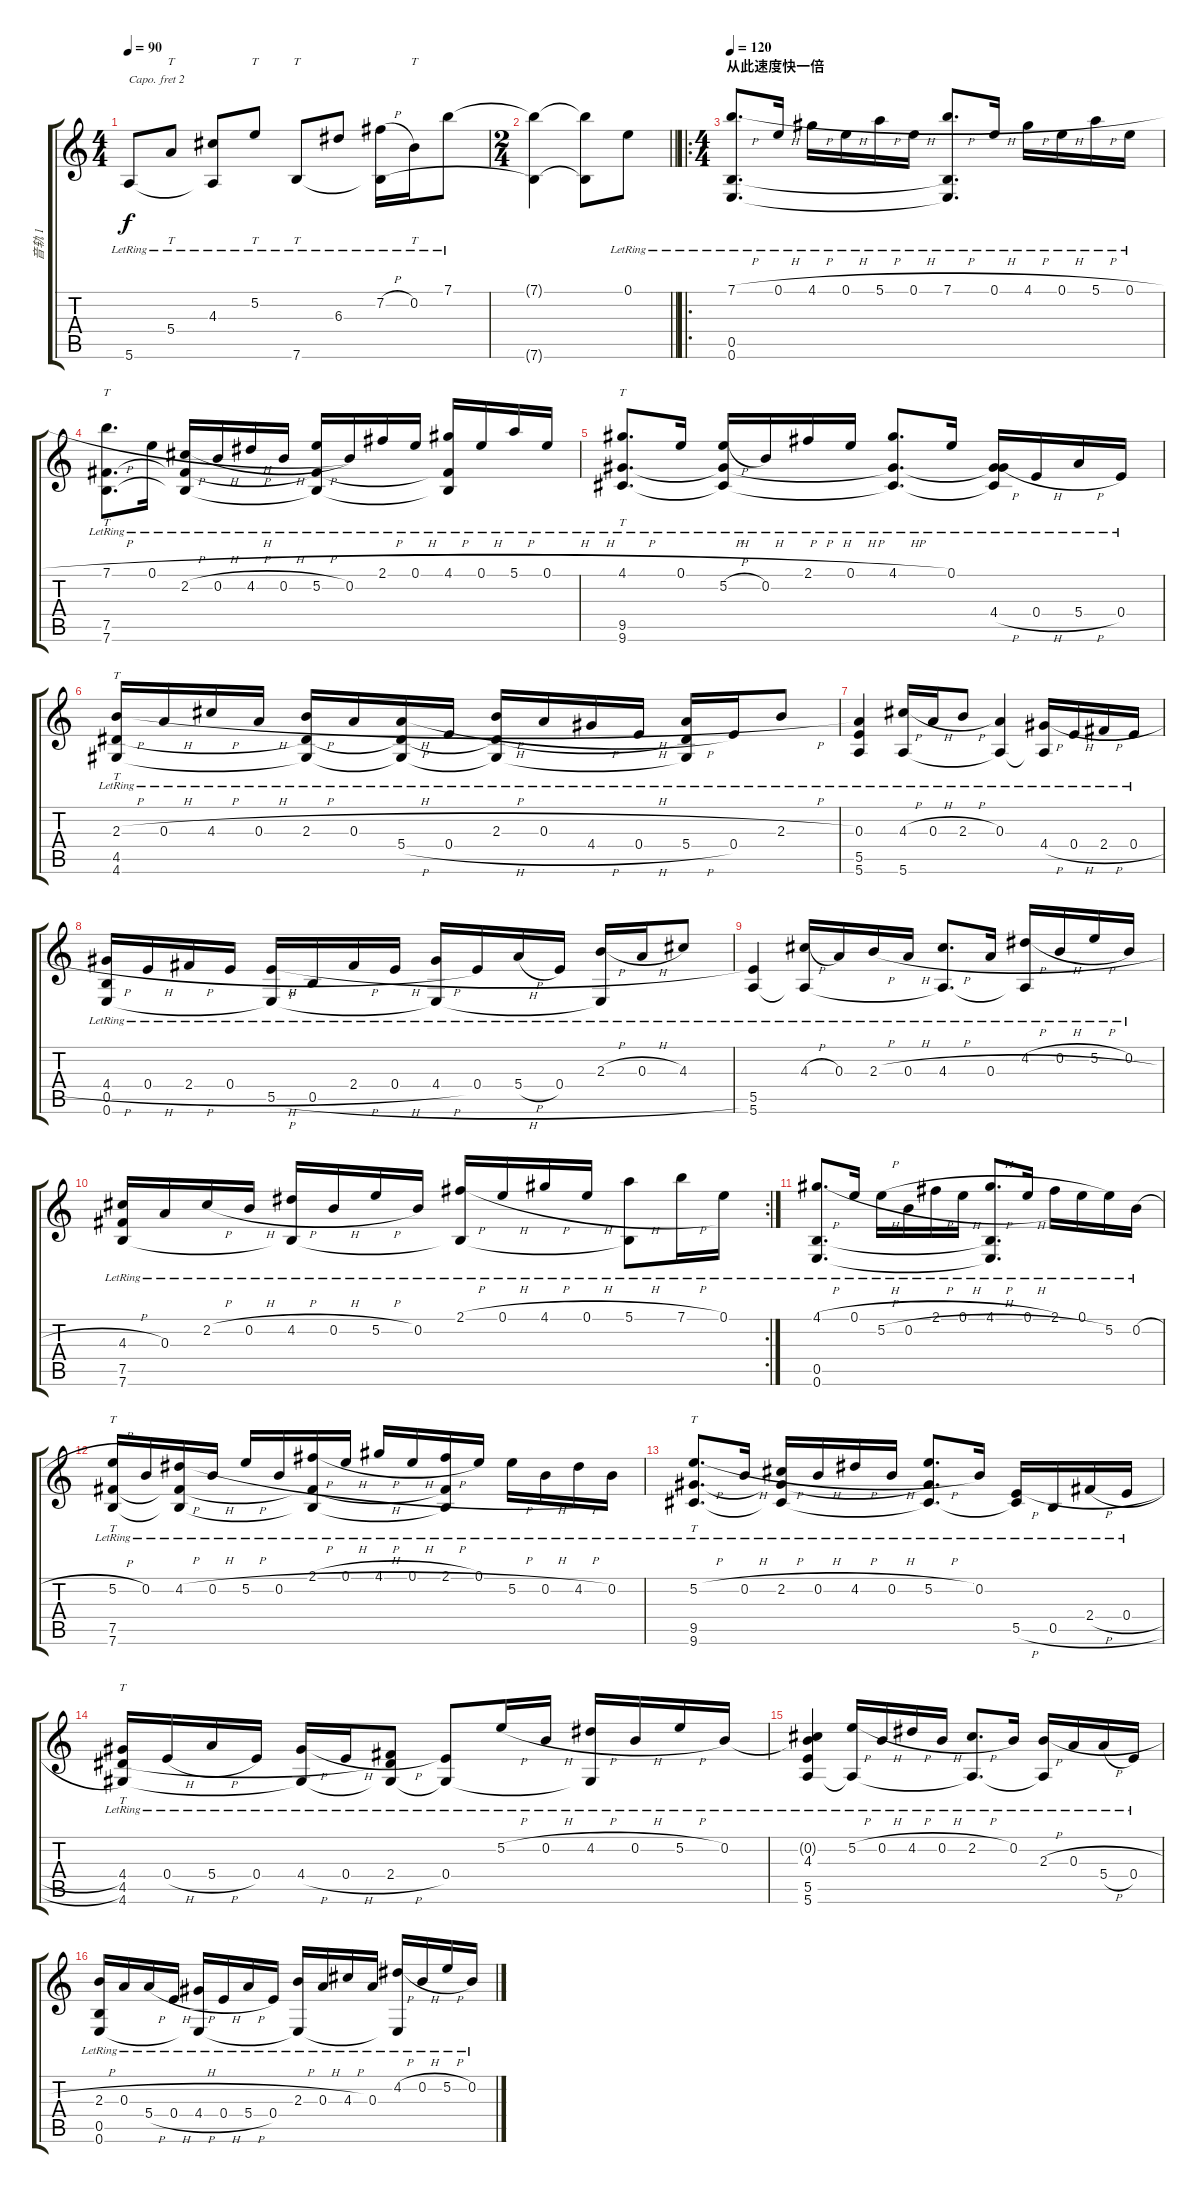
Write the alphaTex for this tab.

\track ("音轨 1" "音轨 1") {instrument acousticguitarsteel}
\staff {score tabs}
\capo 2
\tuning (D4 A3 G3 D3 A2 D2) {hide}
\ts (4 4)
\tempo 90
\clef g2
\ks c
5.6{lr}.8{dy f} 5.4{lr}.8{tt} (4.3{lr} 5.6{t}).8 5.2{lr}.8{tt} 7.6{lr}.8{tt} 6.3{lr}.8 (7.2{h lr} 7.6{t}).16 0.2{lr}.16{tt} 7.1{lr}.8 |
\ts (2 4)
\barLineRight lightlight
(7.1{t} 7.6{t}).4 (7.1{t} 7.6{t}).8 0.1{lr}.8 |
\ro
\ts (4 4)
\section ("" "从此速度快一倍")
\tempo 120
(7.1{h lr} 0.5{lr} 0.6{lr}).8{d} 0.1{h lr}.16 4.1{h lr}.16 0.1{h lr}.16 5.1{h lr}.16 0.1{h lr}.16 (7.1{h lr} 0.5{t} 0.6{t}).8{d} 0.1{h lr}.16 4.1{h lr}.16 0.1{h lr}.16 5.1{h lr}.16 0.1{h lr}.16 |
(7.1{h lr} 7.5{lr} 7.6{lr}).8{tt d} 0.1{h lr}.16 (2.2{h lr} 7.5{t} 7.6{t}).16 0.2{h lr}.16 4.2{h lr}.16 0.2{h lr}.16 (5.2{h lr} 7.5{t} 7.6{t}).16 0.2{lr}.16 2.1{h lr}.16 0.1{h lr}.16 (4.1{h lr} 7.5{t} 7.6{t}).16 0.1{h lr}.16 5.1{h lr}.16 0.1{h lr}.16 |
(4.1{h lr} 9.5{lr} 9.6{lr}).8{tt d} 0.1{h lr}.16 (5.2{h lr} 9.5{t} 9.6{t}).16 0.2{lr}.16 2.1{h lr}.16 0.1{h lr}.16 (4.1{h lr} 9.5{t} 9.6{t}).8{d} 0.1{lr}.16 (4.4{h lr} 9.5{t} 9.6{t}).16 0.4{h lr}.16 5.4{h lr}.16 0.4{lr}.16 |
(2.3{h lr} 4.5{lr} 4.6{lr}).16{tt} 0.3{h lr}.16 4.3{h lr}.16 0.3{h lr}.16 (2.3{h lr} 4.5{t} 4.6{t}).16 0.3{h lr}.16 (5.4{h lr} 4.5{t} 4.6{t}).16 0.4{h lr}.16 (2.3{h lr} 4.5{t} 4.6{t}).16 0.3{h lr}.16 4.4{h lr}.16 0.4{h lr}.16 (5.4{h lr} 4.5{t} 4.6{t}).16 0.4{lr}.16 2.3{h lr}.8 |
(0.3{lr} 5.5{lr} 5.6{lr}).4 (4.3{h lr} 5.6{lr}).16 0.3{h lr}.16 2.3{h lr}.8 (0.3{lr} 5.6{t}).4 (4.4{h lr} 5.6{t}).16 0.4{h lr}.16 2.4{h lr}.16 0.4{h lr}.16 |
(4.4{h lr} 0.5{lr} 0.6{lr}).16 0.4{h lr}.16 2.4{h lr}.16 0.4{h lr}.16 (5.5{h lr} 0.6{t}).16 0.5{h lr}.16 2.4{h lr}.16 0.4{h lr}.16 (4.4{h lr} 0.6{t}).16 0.4{lr}.16 5.4{h lr}.16 0.4{lr}.16 (2.3{h lr} 0.6{t}).16 0.3{h lr}.16 4.3{lr}.8 |
(5.5{lr} 5.6{lr}).4 (4.3{h lr} 5.6{t}).16 0.3{lr}.16 2.3{h lr}.16 0.3{h lr}.16 (4.3{h lr} 5.6{t}).8{d} 0.3{h lr}.16 (4.2{h lr} 5.6{t}).16 0.2{h lr}.16 5.2{h lr}.16 0.2{lr}.16 |
\rc 2
(4.3{h lr} 7.5{lr} 7.6{lr}).16 0.3{lr}.16 2.2{h lr}.16 0.2{h lr}.16 (4.2{h lr} 7.6{t}).16 0.2{h lr}.16 5.2{h lr}.16 0.2{lr}.16 (2.1{h lr} 7.6{t}).16 0.1{h lr}.16 4.1{h lr}.16 0.1{h lr}.16 (5.1{h lr} 7.6{t}).8 7.1{h lr}.16 0.1{lr}.16 |
(4.1{h lr} 0.5{lr} 0.6{lr}).8{d} 0.1{h lr}.16 5.2{h lr}.16 0.2{h lr}.16 2.1{h lr}.16 0.1{h lr}.16 (4.1{h lr} 0.5{t} 0.6{t}).8{d} 0.1{h lr}.16 2.1{lr}.16 0.1{lr}.16 5.2{lr}.16 0.2{h lr}.16 |
(5.2{h lr} 7.5{lr} 7.6{lr}).16{tt} 0.2{lr}.16 (4.2{h lr} 7.5{t} 7.6{t}).16 0.2{h lr}.16 5.2{h lr}.16 0.2{h lr}.16 (2.1{h lr} 7.5{t} 7.6{t}).16 0.1{h lr}.16 4.1{h lr}.16 0.1{h lr}.16 (2.1{h lr} 7.5{t} 7.6{t}).16 0.1{lr}.16 5.2{h lr}.16 0.2{h lr}.16 4.2{h lr}.16 0.2{lr}.16 |
(5.2{h lr} 9.5{lr} 9.6{lr}).8{tt d} 0.2{h lr}.16 (2.2{h lr} 9.5{t} 9.6{t}).16 0.2{h lr}.16 4.2{h lr}.16 0.2{h lr}.16 (5.2{h lr} 9.5{t} 9.6{t}).8{d} 0.2{lr}.16 (5.5{h lr} 9.6{t}).16 0.5{h lr}.16 2.4{h lr}.16 0.4{h lr}.16 |
(4.4{lr} 4.5{lr} 4.6{lr}).16{tt} 0.4{h lr}.16 5.4{h lr}.16 0.4{lr}.16 (4.4{h lr} 4.6{t}).16 0.4{h lr}.16 (2.4{h lr} 4.5{t} 4.6{t}).8 (0.4{lr} 4.6{t}).8 5.2{h lr}.16 0.2{h lr}.16 (4.2{h lr} 4.6{t}).16 0.2{h lr}.16 5.2{h lr}.16 0.2{lr}.16 |
(0.2{t} 4.3{lr} 5.5{lr} 5.6{lr}).4 (5.2{h lr} 5.6{t}).16 0.2{h lr}.16 4.2{h lr}.16 0.2{h lr}.16 (2.2{h lr} 5.6{t}).8{d} 0.2{lr}.16 (2.3{h lr} 5.6{t}).16 0.3{h lr}.16 5.4{h lr}.16 0.4{lr}.16 |
(2.3{h lr} 0.5{lr} 0.6{lr}).16 0.3{h lr}.16 5.4{h lr}.16 0.4{h lr}.16 (4.4{h lr} 0.6{t}).16 0.4{h lr}.16 5.4{h lr}.16 0.4{lr}.16 (2.3{h lr} 0.6{t}).16 0.3{h lr}.16 4.3{h lr}.16 0.3{h lr}.16 (4.2{h lr} 0.6{t}).16 0.2{h lr}.16 5.2{h lr}.16 0.2{lr}.16
